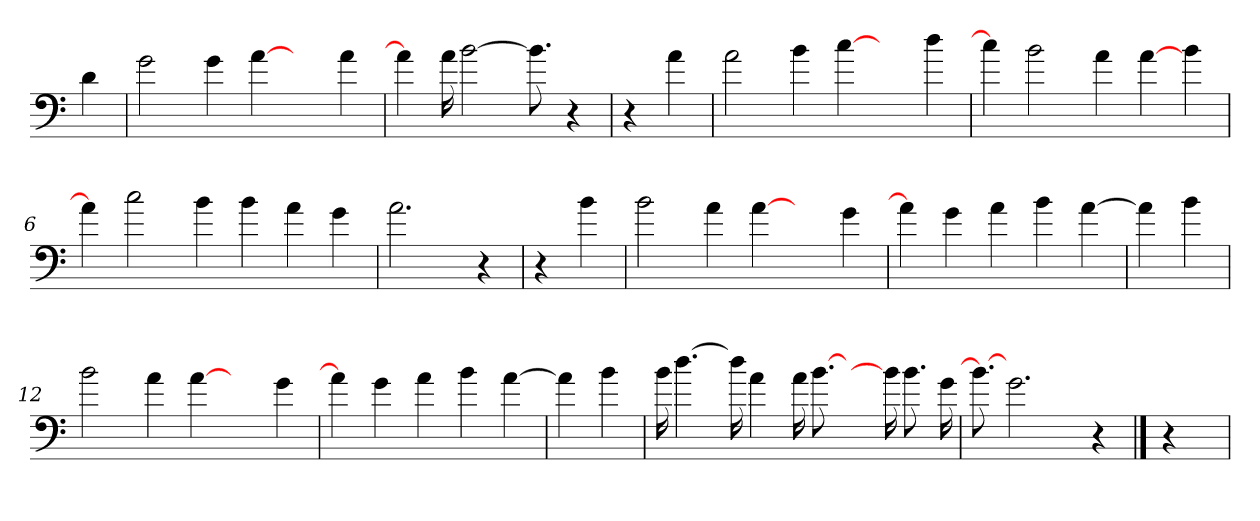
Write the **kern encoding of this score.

**kern
*part1
*staff1
*clefF4
*k[]
=
4d
=1
2g
4g
[4a
4ryy
4a
=2
4a]
16a
[2b
8.b]
4r
=3
4r
4a
=4
2a
4b
[4cc
4ryy
4dd
=5
4cc]
2b
4a
[4a
4b
=6
4a]
2cc
4b
4b
4a
4g
=7
2.a
4r
=8
4r
4b
=9
2b
4a
[4a
4ryy
4g
=10
4a]
4g
4a
4b
[4a
=11
4a]
4b
=12
2b
4a
[4a
4ryy
4g
=13
4a]
4g
4a
4b
[4a
=14
4a]
4b
=15
16b
[4.dd
16dd]
4a
16a
[8.b
8.ryy
16b]
8.b
16g
=16
8.b_
2.g
4r
==17
4r
=
*-
